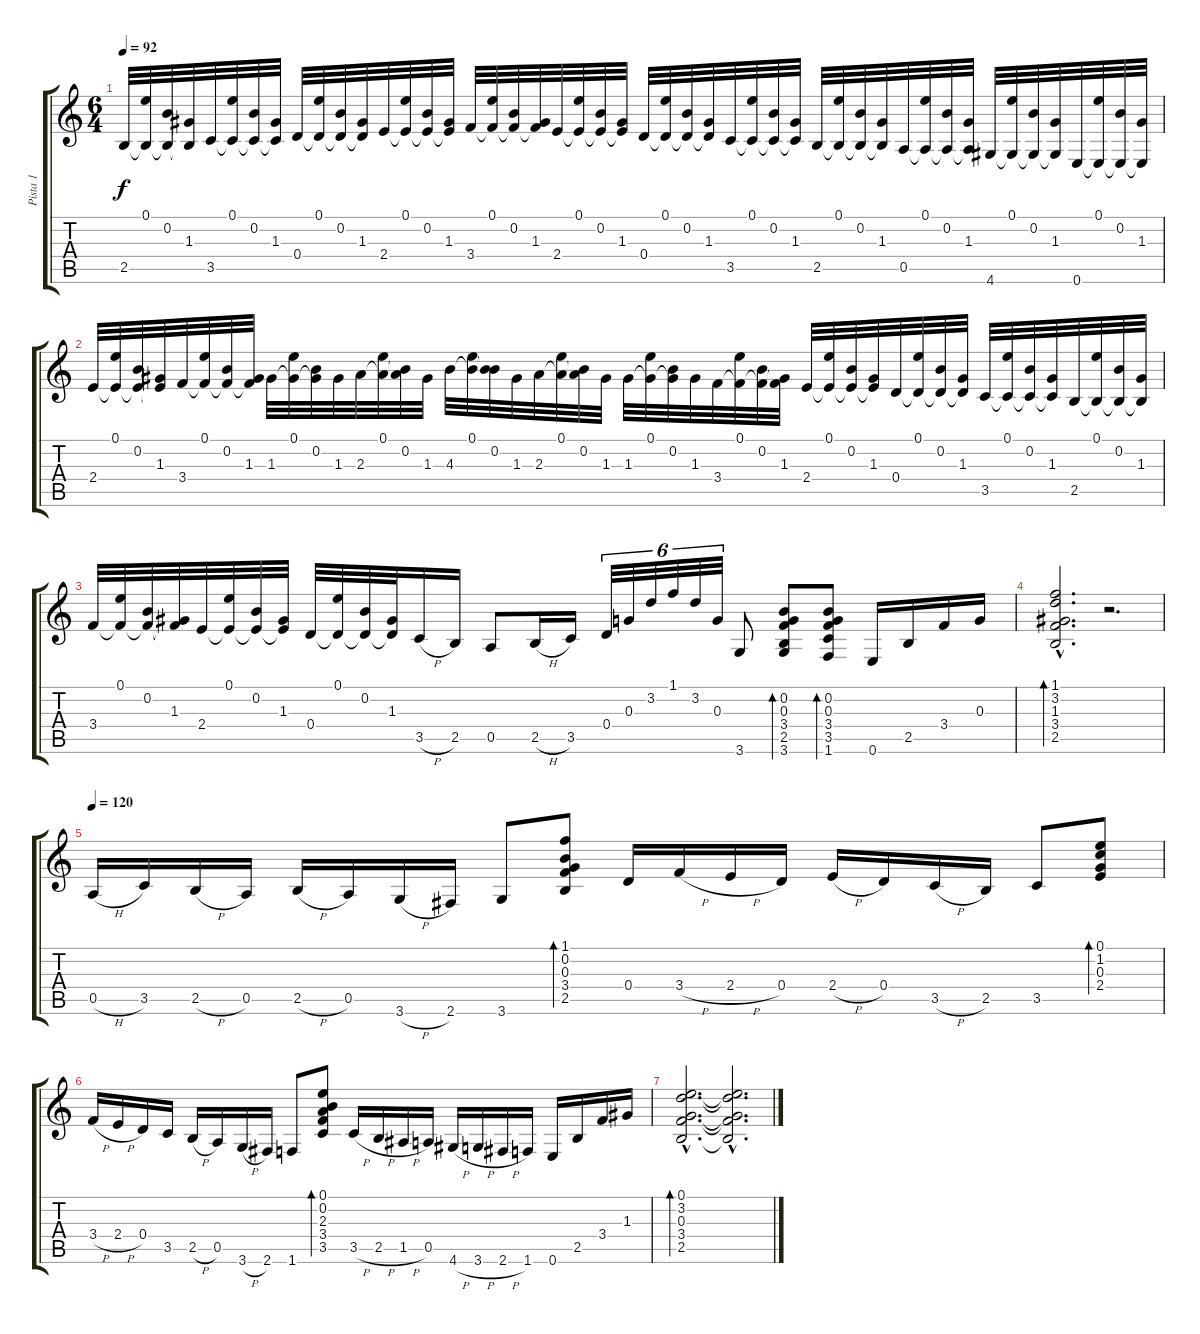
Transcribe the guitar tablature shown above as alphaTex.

\track ("Pista 1" "Pista 1") {instrument acousticguitarnylon}
\staff {score tabs}
\tuning (E4 B3 G3 D3 A2 E2) {hide}
\ts (6 4)
\tempo 92
\clef g2
\ks c
2.5.32{dy f instrument acousticguitarnylon} (0.1 2.5{t}).32 (0.2 2.5{t}).32 (1.3 2.5{t}).32 3.5.32 (0.1 3.5{t}).32 (0.2 3.5{t}).32 (1.3 3.5{t}).32 0.4.32 (0.1 0.4{t}).32 (0.2 0.4{t}).32 (1.3 0.4{t}).32 2.4.32 (0.1 2.4{t}).32 (0.2 2.4{t}).32 (1.3 2.4{t}).32 3.4.32 (0.1 3.4{t}).32 (0.2 3.4{t}).32 (1.3 3.4{t}).32 2.4.32 (0.1 2.4{t}).32 (0.2 2.4{t}).32 (1.3 2.4{t}).32 0.4.32 (0.1 0.4{t}).32 (0.2 0.4{t}).32 (1.3 0.4{t}).32 3.5.32 (0.1 3.5{t}).32 (0.2 3.5{t}).32 (1.3 3.5{t}).32 2.5.32 (0.1 2.5{t}).32 (0.2 2.5{t}).32 (1.3 2.5{t}).32 0.5.32 (0.1 0.5{t}).32 (0.2 0.5{t}).32 (1.3 0.5{t}).32 4.6.32 (0.1 4.6{t}).32 (0.2 4.6{t}).32 (1.3 4.6{t}).32 0.6.32 (0.1 0.6{t}).32 (0.2 0.6{t}).32 (1.3 0.6{t}).32 |
2.4.32 (0.1 2.4{t}).32 (0.2 2.4{t}).32 (1.3 2.4{t}).32 3.4.32 (0.1 3.4{t}).32 (0.2 3.4{t}).32 (1.3 3.4{t}).32 1.3.32 (0.1 1.3{t}).32 (0.2 1.3{t}).32 1.3.32 2.3.32 (0.1 2.3{t}).32 (0.2 2.3{t}).32 1.3.32 4.3.32 (0.1 4.3{t}).32 (0.2 4.3{t}).32 1.3.32 2.3.32 (0.1 2.3{t}).32 (0.2 2.3{t}).32 1.3.32 1.3.32 (0.1 1.3{t}).32 (0.2 1.3{t}).32 1.3.32 3.4.32 (0.1 3.4{t}).32 (0.2 3.4{t}).32 (1.3 3.4{t}).32 2.4.32 (0.1 2.4{t}).32 (0.2 2.4{t}).32 (1.3 2.4{t}).32 0.4.32 (0.1 0.4{t}).32 (0.2 0.4{t}).32 (1.3 0.4{t}).32 3.5.32 (0.1 3.5{t}).32 (0.2 3.5{t}).32 (1.3 3.5{t}).32 2.5.32 (0.1 2.5{t}).32 (0.2 2.5{t}).32 (1.3 2.5{t}).32 |
3.4.32 (0.1 3.4{t}).32 (0.2 3.4{t}).32 (1.3 3.4{t}).32 2.4.32 (0.1 2.4{t}).32 (0.2 2.4{t}).32 (1.3 2.4{t}).32 0.4.32 (0.1 0.4{t}).32 (0.2 0.4{t}).32 (1.3 0.4{t}).32 3.5{h}.16 2.5.16 0.5.8 2.5{h}.16 3.5.16 0.4.32{tu (6 4)} 0.3.32{tu (6 4)} 3.2.32{tu (6 4)} 1.1.32{tu (6 4)} 3.2.32{tu (6 4)} 0.3.32{tu (6 4)} 3.6.8 (0.2 0.3 3.4 2.5 3.6).8{bd 60} (0.2 0.3 3.4 3.5 1.6).8{bd 60} 0.6.16 2.5.16 3.4.16 0.3.16 |
(1.1{hac} 3.2{hac} 1.3{hac} 3.4{hac} 2.5{hac}).2{d bd 60} r.2{d} |
\tempo 120
0.5{h}.16 3.5.16 2.5{h}.16 0.5.16 2.5{h}.16 0.5.16 3.6{h}.16 2.6.16 3.6.8 (1.1 0.2 0.3 3.4 2.5).8{bd 60} 0.4.16 3.4{h}.16 2.4{h}.16 0.4.16 2.4{h}.16 0.4.16 3.5{h}.16 2.5.16 3.5.8 (0.1 1.2 0.3 2.4).8{bd 60} |
3.4{h}.16 2.4{h}.16 0.4.16 3.5.16 2.5{h}.16 0.5.16 3.6{h}.16 2.6.16 1.6.8 (0.1 0.2 2.3 3.4 3.5).8{bd 60} 3.5{h}.16 2.5{h}.16 1.5{h}.16 0.5.16 4.6{h}.16 3.6{h}.16 2.6{h}.16 1.6.16 0.6.16 2.5.16 3.4.16 1.3.16 |
(0.1{hac} 3.2{hac} 0.3{hac} 3.4{hac} 2.5{hac}).2{d bd 30} (0.1{hac t} 3.2{hac t} 0.3{hac t} 3.4{hac t} 2.5{hac t}).2{d}
